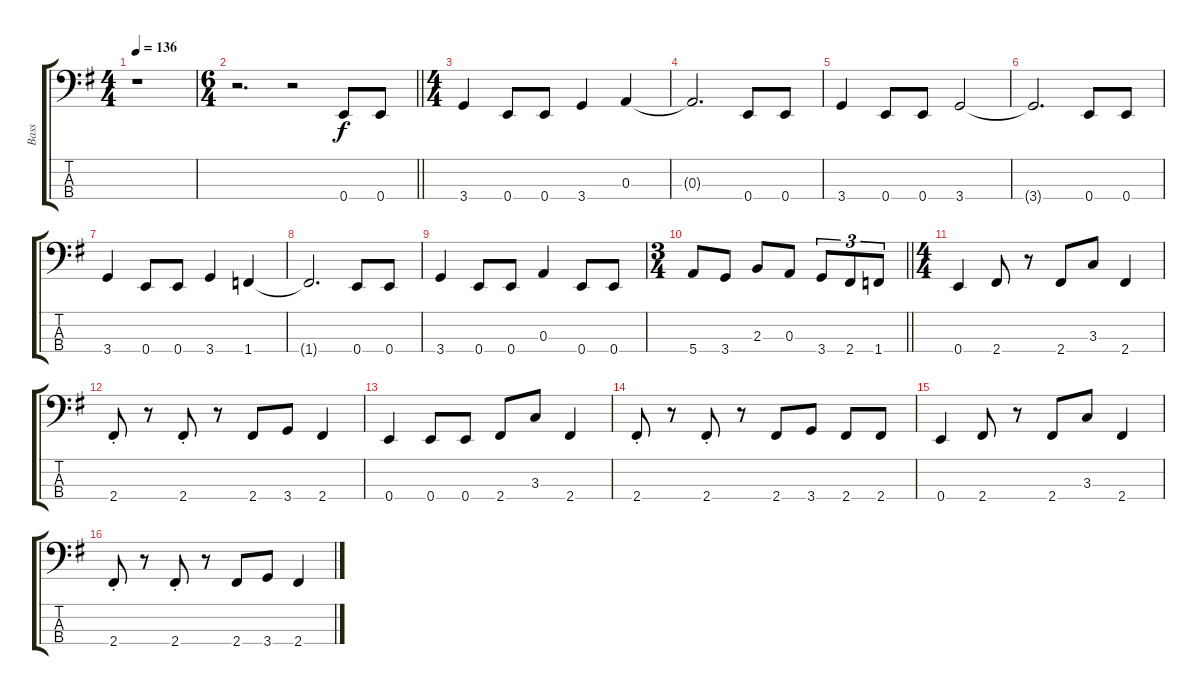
\track ("Bass" "Bass") {instrument electricbassfinger}
\staff {score tabs}
\tuning (G2 D2 A1 E1) {hide}
\ts (4 4)
\tempo 136
\clef f4
\ks eminor
r.1{dy f instrument electricbassfinger} |
\ts (6 4)
\barLineRight lightlight
r.2{d} r.2 0.4.8 0.4.8 |
\ts (4 4)
3.4.4 0.4.8 0.4.8 3.4.4 0.3.4 |
0.3{t}.2{d} 0.4.8 0.4.8 |
3.4.4 0.4.8 0.4.8 3.4.2 |
3.4{t}.2{d} 0.4.8 0.4.8 |
3.4.4 0.4.8 0.4.8 3.4.4 1.4.4 |
1.4{t}.2{d} 0.4.8 0.4.8 |
3.4.4 0.4.8 0.4.8 0.3.4 0.4.8 0.4.8 |
\ts (3 4)
\barLineRight lightlight
5.4.8 3.4.8 2.3.8 0.3.8 3.4.8{tu (3 2)} 2.4.8{tu (3 2)} 1.4.8{tu (3 2)} |
\ts (4 4)
0.4.4 2.4.8 r.8 2.4.8 3.3.8 2.4.4 |
2.4{st}.8 r.8 2.4{st}.8 r.8 2.4.8 3.4.8 2.4.4 |
0.4.4 0.4.8 0.4.8 2.4.8 3.3.8 2.4.4 |
2.4{st}.8 r.8 2.4{st}.8 r.8 2.4.8 3.4.8 2.4.8 2.4.8 |
0.4.4 2.4.8 r.8 2.4.8 3.3.8 2.4.4 |
2.4{st}.8 r.8 2.4{st}.8 r.8 2.4.8 3.4.8 2.4.4
